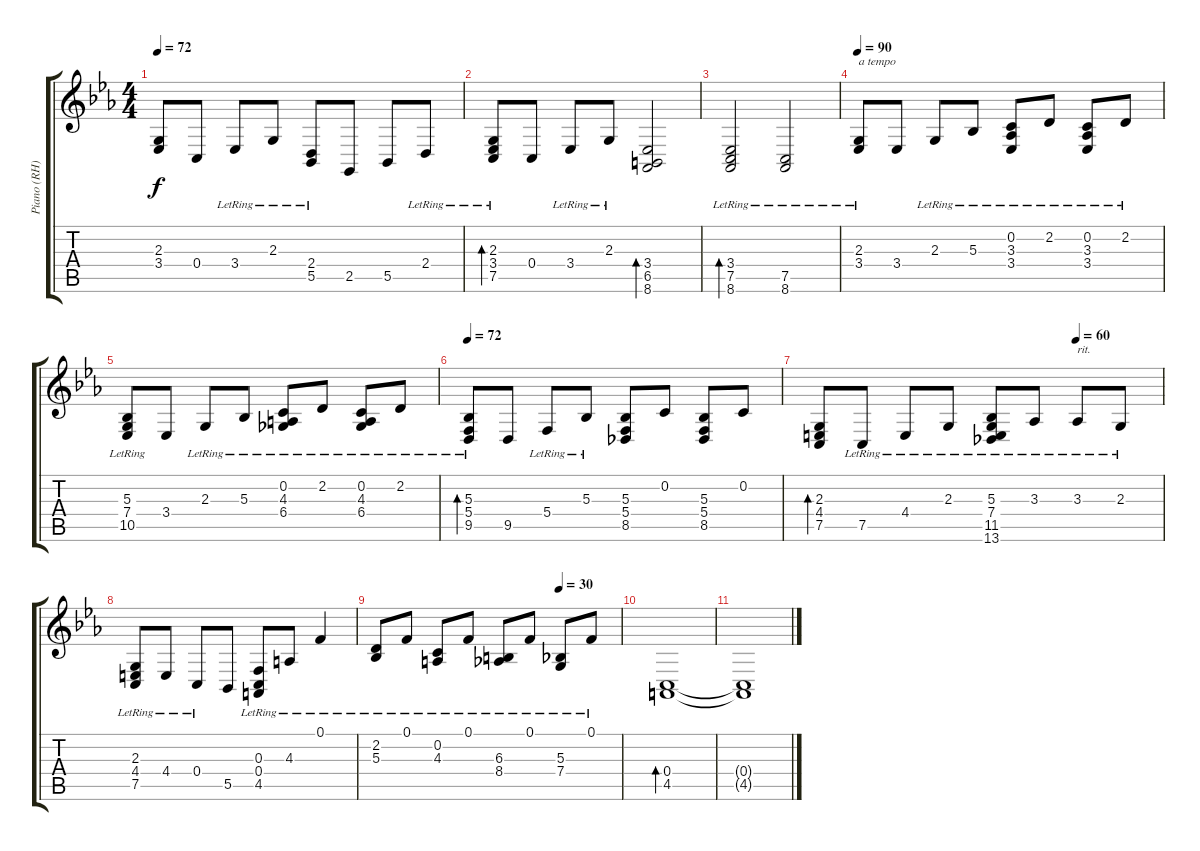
\track ("Piano (RH) [Print]" "Piano (RH)") {instrument brightacousticpiano}
\staff {score tabs}
\tuning (F4 C4 F3 C3 F2 C2) {hide}
\ts (4 4)
\tempo 72
\clef g2
\ks eb
(2.3 3.4).8{dy f} 0.4.8 3.4{lr}.8 2.3{lr}.8 (2.4{lr} 5.5).8 2.5.8 5.5.8 2.4{lr}.8 |
(2.3{lr} 3.4{lr} 7.5).8{bd 240} 0.4.8 3.4{lr}.8 2.3{lr}.8 (3.4 6.5 8.6).2{bd 120} |
(3.4{lr} 7.5 8.6).2{bd 120} (7.5{lr} 8.6).2 |
\tempo 90
(2.3{lr} 3.4).8{txt "a tempo"} 3.4.8 2.3{lr}.8 5.3{lr}.8 (0.2{lr} 3.3 3.4).8 2.2{lr}.8 (0.2{lr} 3.3{lr} 3.4).8 2.2{lr}.8 |
(5.3 7.4{lr} 10.5).8 3.4.8 2.3{lr}.8 5.3{lr}.8 (0.2{lr} 4.3{lr} 6.4).8 2.2{lr}.8 (0.2{lr} 4.3{lr} 6.4).8 2.2{lr}.8 |
\tempo 72
(5.3{lr} 5.4 9.5).8{bd 120} 9.5.8 5.4{lr}.8 5.3{lr}.8 (5.3 5.4 8.5).8 0.2.8 (5.3 5.4 8.5).8 0.2.8 |
\tempo (60 0.75)
(2.3 4.4 7.5).8{bd 120} 7.5{lr}.8 4.4{lr}.8 2.3{lr}.8 (5.3{lr} 7.4 11.5 13.6).8 3.3{lr}.8 3.3{lr}.8{txt "rit."} 2.3{lr}.8 |
(2.3 4.4{lr} 7.5{lr}).8 4.4{lr}.8 0.4{lr}.8 5.5.8 (0.3{lr} 0.4 4.5).8 4.3{lr}.8 0.1{lr}.4 |
\tempo (30 0.75)
(2.2{lr} 5.3).8 0.1{lr}.8 (0.2{lr} 4.3).8 0.1{lr}.8 (6.3{lr} 8.4).8 0.1{lr}.8 (5.3{lr} 7.4).8 0.1{lr}.8 |
(0.4 4.5).1{bd 240 volume 13} |
(0.4{t} 4.5{t}).1
